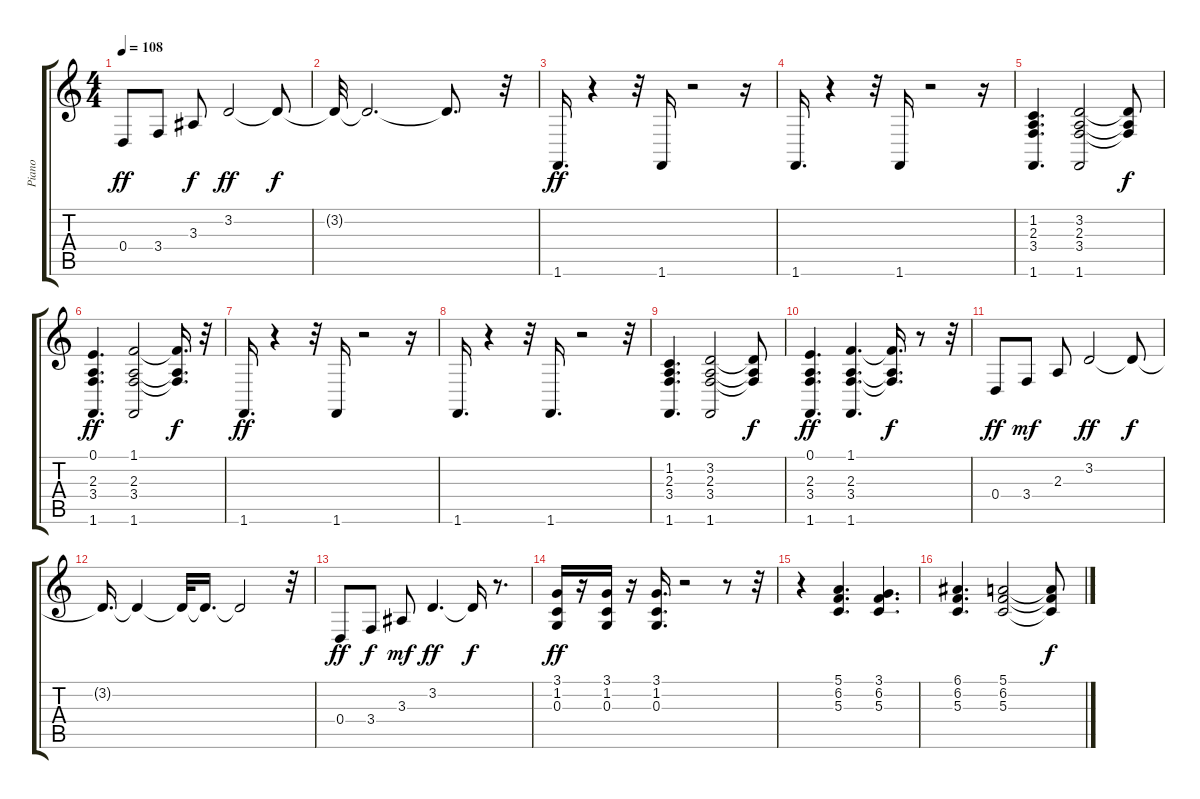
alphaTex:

\track ("Piano" "Piano") {instrument acousticgrandpiano}
\staff {score tabs}
\tuning (E4 B3 G3 D3 A2 E2) {hide}
\ts (4 4)
\tempo 108
\clef g2
\ks c
0.4.8{dy ff} 3.4.8 3.3.8{dy f} 3.2.2{dy ff} 3.2{t}.8{dy f} |
3.2{t}.32 3.2{t}.2{d} 3.2{t}.8{d} r.32 |
1.6.16{d dy ff} r.4 r.32 1.6.16 r.2 r.16 |
1.6.16{d} r.4 r.32 1.6.16 r.2 r.16 |
(1.2 2.3 3.4 1.6).4{d} (3.2 2.3 3.4 1.6).2 (3.2{t} 2.3{t} 3.4{t}).8{dy f} |
(0.1 2.3 3.4 1.6).4{d dy ff} (1.1 2.3 3.4 1.6).2 (1.1{t} 2.3{t} 3.4{t}).16{d dy f} r.32 |
1.6.16{d dy ff} r.4 r.32 1.6.16 r.2 r.16 |
1.6.16{d} r.4 r.32 1.6.16{d} r.2 r.32 |
(1.2 2.3 3.4 1.6).4{d} (3.2 2.3 3.4 1.6).2 (3.2{t} 2.3{t} 3.4{t}).8{dy f} |
(0.1 2.3 3.4 1.6).4{d dy ff} (1.1 2.3 3.4 1.6).4{d} (1.1{t} 2.3{t} 3.4{t}).16{d dy f} r.8 r.32 |
0.4.8{dy ff} 3.4.8{dy mf} 2.3.8 3.2.2{dy ff} 3.2{t}.8{dy f} |
3.2{t}.16{d} 3.2{t}.4 3.2{t}.32 3.2{t}.16{d} 3.2{t}.2 r.32 |
0.4.8{dy ff} 3.4.8{dy f} 3.3.8{dy mf} 3.2.4{d dy ff} 3.2{t}.16{dy f} r.8{d} |
(3.1 1.2 0.3).16{dy ff} r.16 (3.1 1.2 0.3).16 r.16 (3.1 1.2 0.3).16{d} r.2 r.8 r.32 |
r.4 (5.1 6.2 5.3).4{d} (3.1 6.2 5.3).4{d} |
(6.1 6.2 5.3).4{d} (5.1 6.2 5.3).2 (5.1{t} 6.2{t} 5.3{t}).8{dy f}
